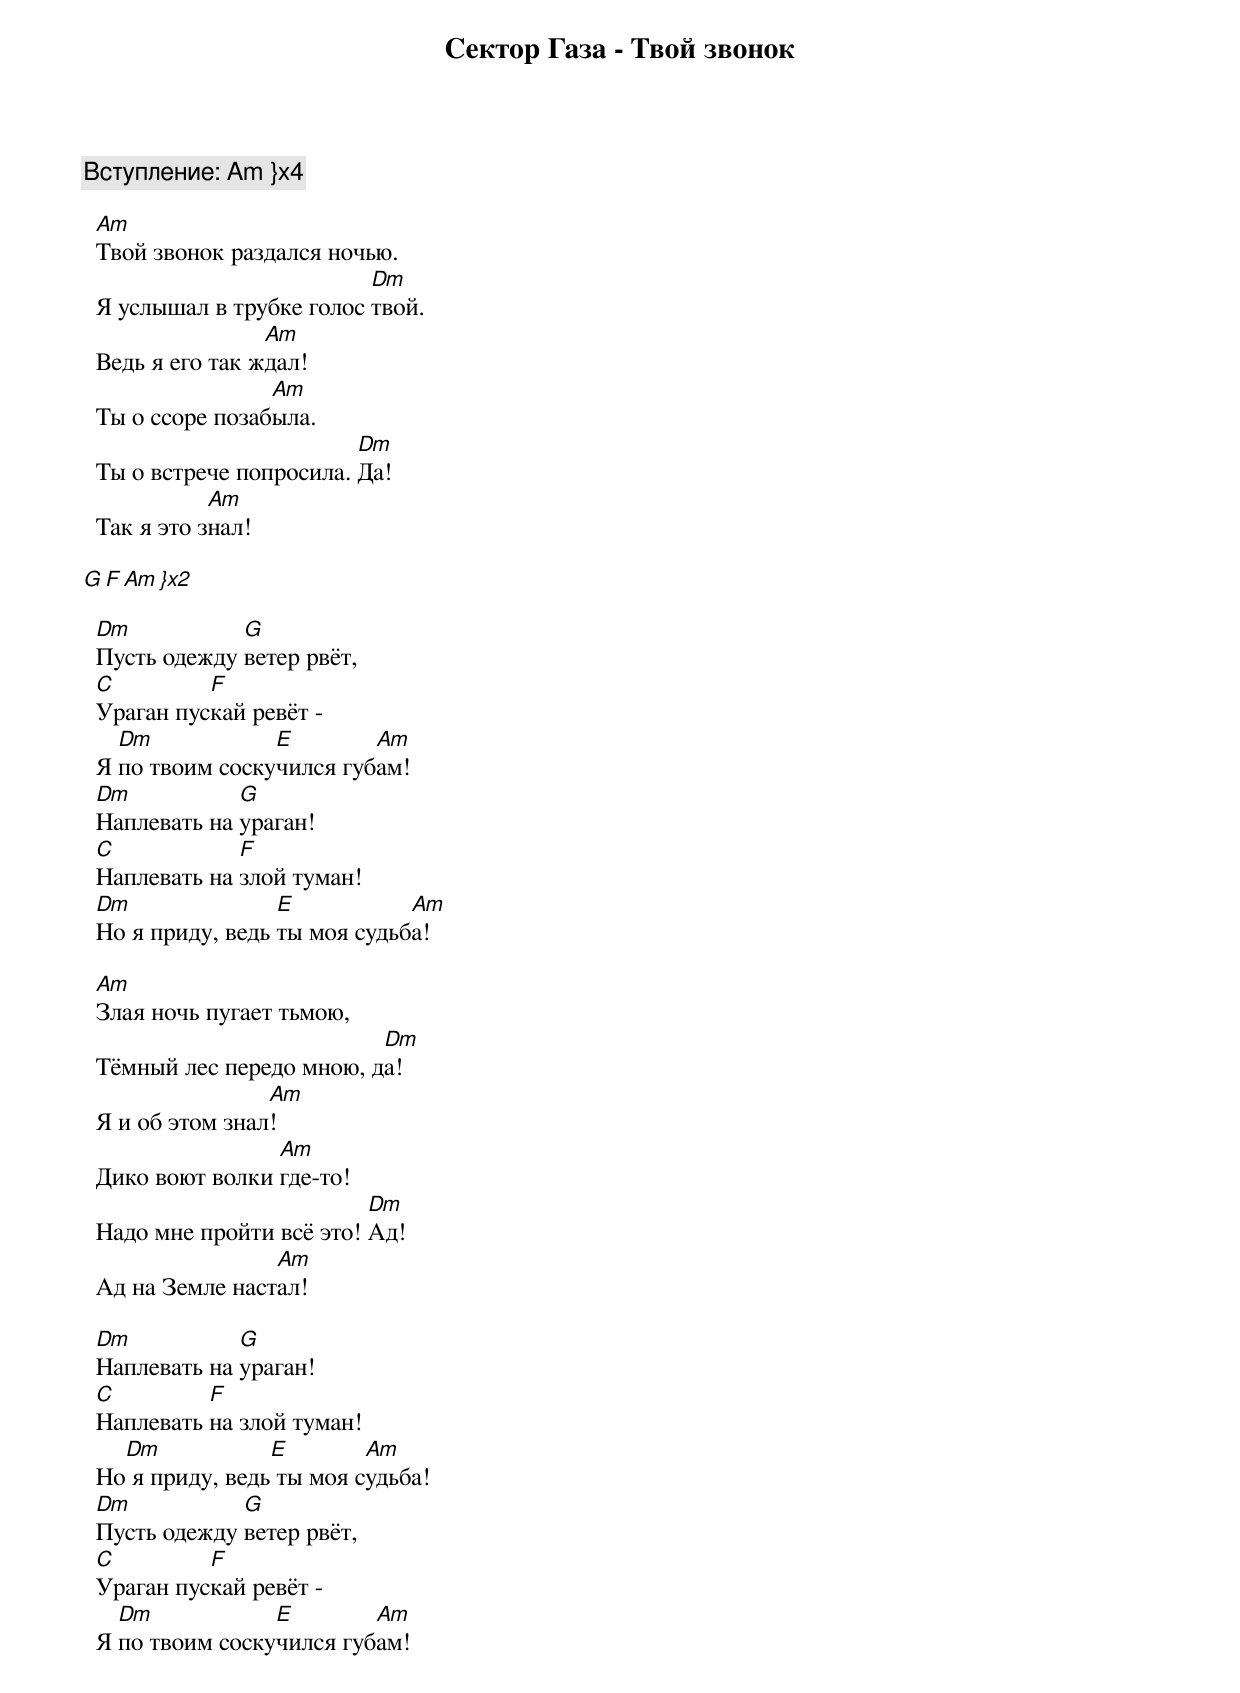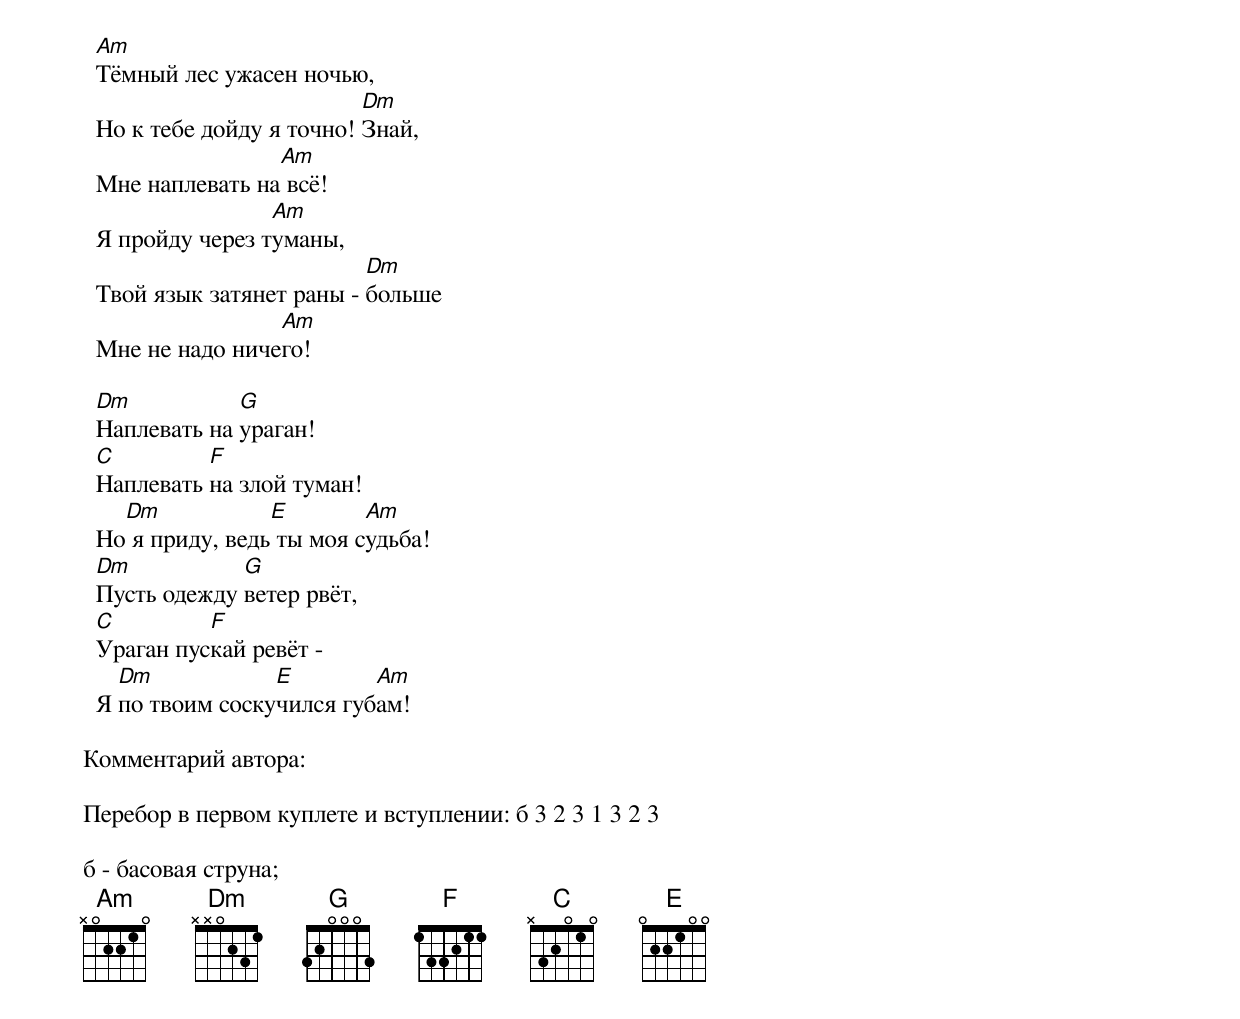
Сектор Газа - Твой звонок

Вступление: Am }x4

  Am
  Твой звонок раздался ночью.
                           Dm
  Я услышал в трубке голос твой.
                  Am
  Ведь я его так ждал!
                  Am
  Ты о ссоре позабыла.
                          Dm
  Ты о встрече попросила. Да!
             Am
  Так я это знал!

  G F Am }x2

  Dm           G
  Пусть одежду ветер рвёт,
  C         F
  Ураган пускай ревёт -
    Dm            E        Am
  Я по твоим соскучился губам!
  Dm           G
  Наплевать на ураган!
  C            F
  Наплевать на злой туман!
  Dm               E           Am
  Но я приду, ведь ты моя судьба!

  Am
  Злая ночь пугает тьмою,
                           Dm
  Тёмный лес передо мною, да!
                  Am
  Я и об этом знал!
                  Am
  Дико воют волки где-то!
                           Dm
  Надо мне пройти всё это! Ад!
                  Am
  Ад на Земле настал!

  Dm           G
  Наплевать на ураган!
  C         F
  Наплевать на злой туман!
    Dm            E        Am
  Но я приду, ведь ты моя судьба!
  Dm           G
  Пусть одежду ветер рвёт,
  C         F
  Ураган пускай ревёт -
    Dm            E        Am
  Я по твоим соскучился губам!

  Am
  Тёмный лес ужасен ночью,
                           Dm
  Но к тебе дойду я точно! Знай,
                  Am
  Мне наплевать на всё!
                  Am
  Я пройду через туманы,
                           Dm
  Твой язык затянет раны - больше
                  Am
  Мне не надо ничего!

  Dm           G
  Наплевать на ураган!
  C         F
  Наплевать на злой туман!
    Dm            E        Am
  Но я приду, ведь ты моя судьба!
  Dm           G
  Пусть одежду ветер рвёт,
  C         F
  Ураган пускай ревёт -
    Dm            E        Am
  Я по твоим соскучился губам!

Комментарий автора:

Перебор в первом куплете и вступлении: б 3 2 3 1 3 2 3

б - басовая струна;
